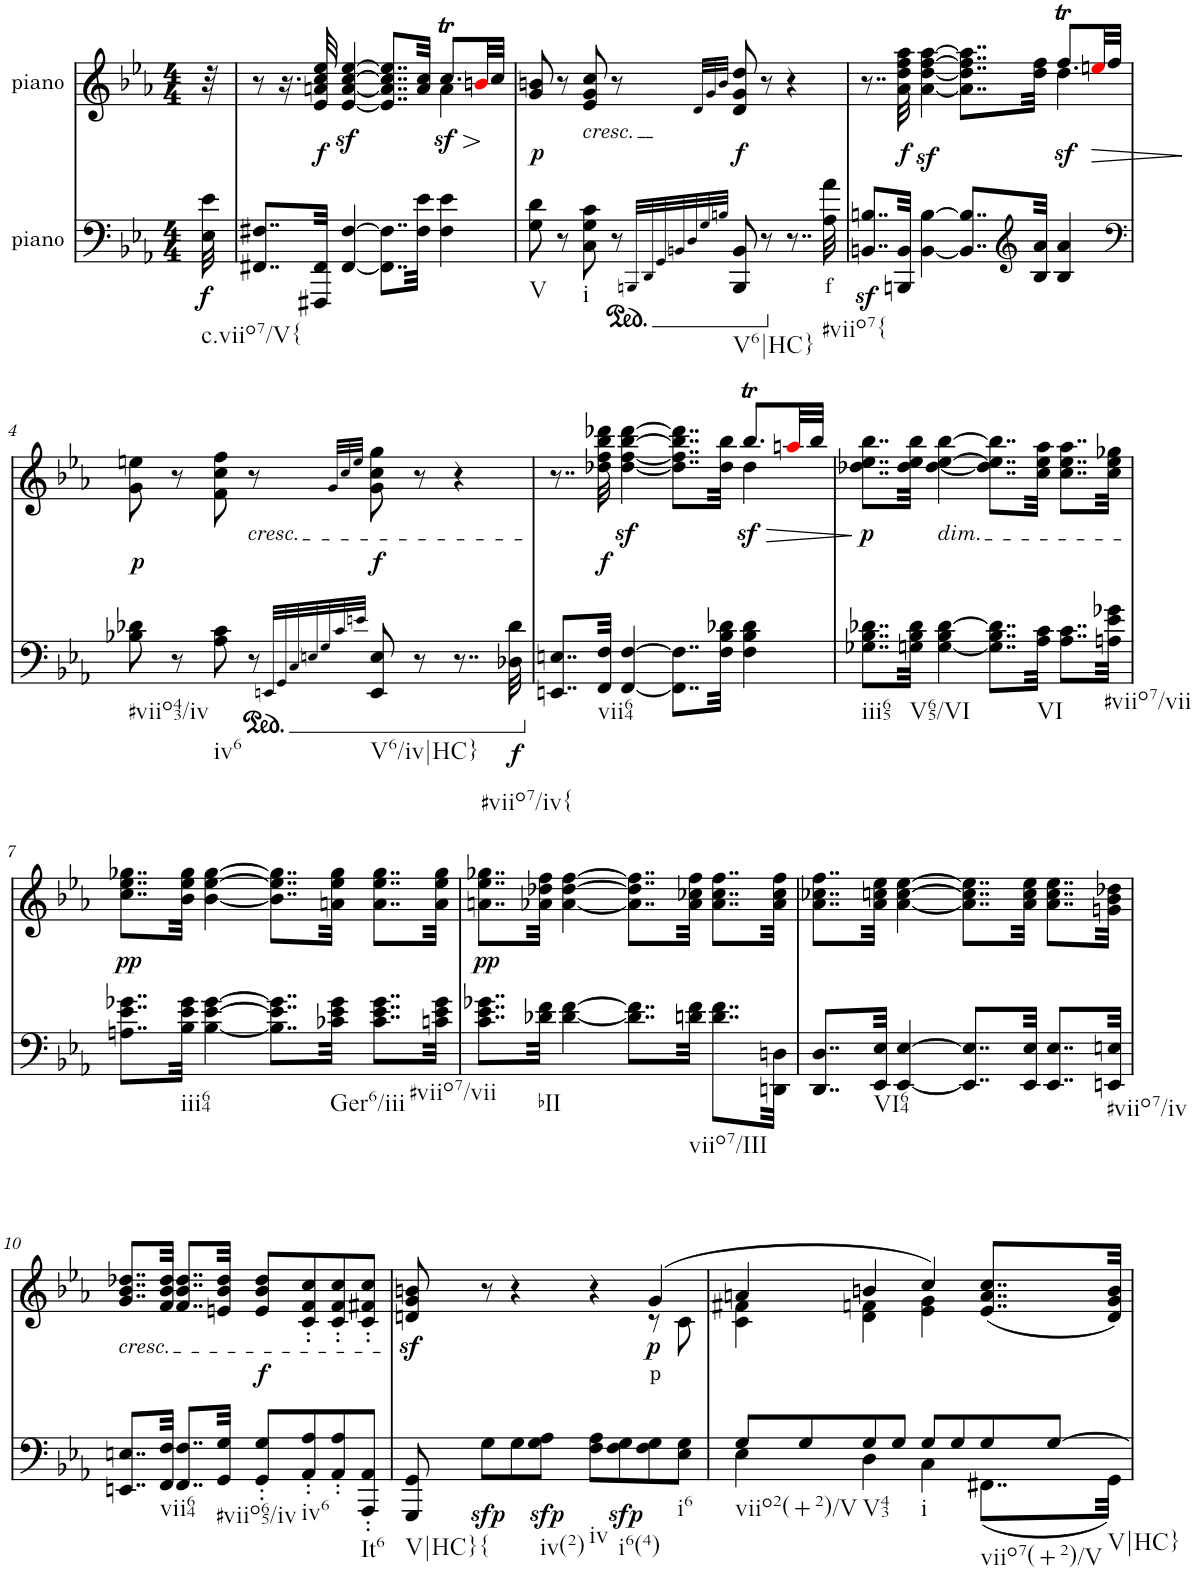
**kern	**text	**dynam	**kern	**text	**dynam
*part2	*part2	*part2	*part1	*part1	*part1
*staff2	*staff2	*staff2	*staff1	*staff1	*staff1
*I"piano	*	*	*I"piano	*	*
*I'Pno	*	*	*I'Pno	*	*
*clefF4	*	*	*clefG2	*	*
*k[b-e-a-]	*	*	*k[b-e-a-]	*	*
*c:	*	*	*c:	*	*
*M4/4	*	*	*M4/4	*	*
=	=	=	=	=	=
!LO:TX:b:t=c.viio7/V{	!	!	!	!	!
!	!	!LO:DY:b	!	!	!
32E-\ 32e-\	.	f	32r	.	.
=1	=1	=1	=1	=1	=1
*	*	*	*^	*	*
8..FF#X/ 8..F#X/L	.	.	8r	2.ryy	.	.
.	.	.	16.r	.	.	.
!	!	!	!	!	!LO:LY:b	!
32FFF#X/ 32FF#/Jkk	.	.	32e-/ 32an/ 32cc/ 32ee-/	.	.	.
!	!	!	!	!	!	!LO:DY:b
[4FF#/ [4F#/	.	.	[<4e-/ [<4a/ [4cc/ [4ee-/	.	.	sf
8..FF#\] 8..F#\]L	.	.	8..e-/] 8..a/] 8..cc/] 8..ee-/]L	.	.	.
32F#\ 32e-\Jkk	.	.	32a/ 32cc/Jkk	.	.	.
!	!	!	!	!	!	!LO:HP:b
!	!	!	!	!	!	!LO:DY:n=1:b
4F#\ 4e-\	.	.	8.ccT/L	4a\	.	> sf
.	.	.	32bni/LL	.	.	.
.	.	.	32cc/JJJ	.	.	.
*	*	*	*v	*v	*	*
.	.	.	.	.	]
=2	=2	=2	=2	=2	=2
!LO:TX:b:t=V	!	!	!	!	!
!	!	!	!	!LO:LY:b	!
8G\ 8d\	.	.	8g/ 8bn/	.	.
8r	.	.	8r	.	.
!	!	!	!LO:TX:b:i:t=cresc.	!	!
!LO:TX:b:t=i	!	!	!	!	!
8C\ 8G\ 8c\	.	.	8e-/ 8g/ 8cc/	.	.
*ped	*	*	*	*	*
8r	.	.	8r	.	.
32qBBBn/LLL	.	.	.	.	.
32qDD/	.	.	.	.	.
32qGG/	.	.	.	.	.
32qBBn/	.	.	.	.	.
32qD/	.	.	32qd/LLL	.	.
32qG/	.	.	32qg/	.	.
32qBn/JJJ	.	.	32qb/JJJ	.	.
!LO:TX:b:t=V6|HC}	!	!	!	!	!
!	!	!	!	!LO:LY:b	!
8BBB/ 8BB/	.	.	8d/ 8g/ 8dd/	.	.
8r	.	.	8r	.	.
8..r	.	.	4r	.	.
!LO:TX:b:t=#viio7{	!	!	!	!	!
!	!LO:LY:b	!	!	!	!
32A-\ 32a-\	f	.	.	.	.
=3	=3	=3	=3	=3	=3
*Xped	*	*	*	*	*
*	*	*	*^	*	*
8..BBn/z< 8..Bn/z<L	.	.	8..r	2.ryy	.	.
!	!	!	!	!	!LO:LY:b	!
32BBBn/ 32BB/Jkk	.	.	32a-\ 32dd\ 32ff\ 32aa-\	.	.	.
!	!	!	!	!	!	!LO:DY:b
[4BB\ [4B\	.	.	[4a-\ [4dd\ [>4ff\ [>4aa-\	.	.	sf
8..BB/] 8..B/]L	.	.	8..a-\] 8..dd\] 8..ff\] 8..aa-\]L	.	.	.
*clefG2	*	*	*	*	*	*
32B/ 32a-/Jkk	.	.	32dd\ 32ff\Jkk	.	.	.
!	!	!	!	!	!	!LO:DY:b
4B/ 4a-/	.	.	4dd\	8.ffT/L	.	sf
!	!	!	!	!	!	!LO:HP:b
.	.	.	.	32eeni/LL	.	>
.	.	.	.	32ff/JJJ	.	.
*	*	*	*v	*v	*	*
!!LO:LB:g=z
=4	=4	=4	=4	=4	=4
*clefF4	*	*	*	*	*
*	*	*	*^	*	*
!LO:TX:b:t=#viio43/iv	!	!	!	!	!	!
!	!	!	!	!	!LO:LY:b	!
*	*	*	*v	*v	*	*
8B-X\ 8d-X\	.	.	8g\ 8een\	.	.
8r	.	.	8r	.	.
!LO:TX:b:t=iv6	!	!	!	!	!
8A-\ 8c\	.	.	8f\ 8cc\ 8ff\	.	.
*ped	*	*	*	*	*
!	!	!	!LO:TX:b:i:t=cresc.	!	!
8r	.	.	8r	.	.
32qEEn/LLL	.	.	.	.	.
32qGG/	.	.	.	.	.
32qC/	.	.	.	.	.
32qEn/	.	.	.	.	.
32qG/	.	.	32qg/LLL	.	.
32qc/	.	.	32qcc/	.	.
32qen/JJJ	.	.	32qee/JJJ	.	.
!LO:TX:b:t=V6/iv|HC}	!	!	!	!	!
!	!	!	!	!LO:LY:b	!
8EE/ 8E/	.	.	8g\ 8cc\ 8gg\	.	.
8r	.	.	8r	.	.
8..r	.	.	4r	.	.
!LO:TX:b:t=#viio7/iv{	!	!	!	!	!
!	!LO:LY:b	!	!	!	!
32D-X\ 32d-\	.	.	.	.	.
=5	=5	=5	=5	=5	=5
*Xped	*	*	*	*	*
*	*	*	*^	*	*
8..EEn/ 8..En/L	.	.	8..r	2.ryy	.	.
!LO:TX:b:t=vii64	!	!	!	!	!	!
!	!	!	!	!	!LO:LY:b	!
32FF/ 32F/Jkk	.	.	32dd-X\ 32ff\ 32bb-\ 32ddd-X\	.	.	.
!	!	!	!	!	!	!LO:DY:b
[4FF/ [4F/	.	.	[4dd-\ [4ff\ [>4bb-\ [>4ddd-\	.	.	sf
8..FF\] 8..F\]L	.	.	8..dd-\] 8..ff\] 8..bb-\] 8..ddd-\]L	.	.	.
32F\ 32B-\ 32d-X\Jkk	.	.	32dd-\ 32bb-\Jkk	.	.	.
!	!	!	!	!	!	!LO:DY:b
4F\ 4B-\ 4d-\	.	.	4dd-\	8.bb-T/L	.	sf
.	.	.	.	32aani/LL	.	.
.	.	.	.	32bb-/JJJ	.	.
*	*	*	*v	*v	*	*
.	.	.	.	.	]
=6	=6	=6	=6	=6	=6
!LO:TX:b:t=iii65	!	!	!	!	!
!	!	!	!	!	!LO:DY:b
8..G-X\ 8..B-\ 8..d-X\L	.	.	8..dd-X\ 8..ee-\ 8..bb-\L	.	p
!LO:TX:b:t=V65/VI	!	!	!	!	!
32Gn\ 32B-\ 32d-\Jkk	.	.	32dd-\ 32ee-\ 32bb-\Jkk	.	.
!	!	!	!LO:TX:b:i:t=dim.	!	!
[4G\ 4B-\ [4d-\	.	.	[4dd-\ [4ee-\ [4bb-\	.	.
8..G\] 8..B-\ 8..d-\]L	.	.	8..dd-\] 8..ee-\] 8..bb-\]L	.	.
!LO:TX:b:t=VI	!	!	!	!	!
32A-\ 32c\Jkk	.	.	32cc\ 32ee-\ 32aa-\Jkk	.	.
8..A-\ 8..c\L	.	.	8..cc\ 8..ee-\ 8..aa-\L	.	.
!LO:TX:b:t=#viio7/vii	!	!	!	!	!
32An\ 32e-\ 32g-X\Jkk	.	.	32cc\ 32ee-\ 32gg-X\Jkk	.	.
!!LO:LB:g=z
=7	=7	=7	=7	=7	=7
!	!	!	!	!LO:LY:b	!
8..An\ 8..e-\ 8..g-X\L	.	.	8..cc\ 8..ee-\ 8..gg-X\L	.	.
!LO:TX:b:t=iii64	!	!	!	!	!
32B-\ 32e-\ 32g-\Jkk	.	.	32b-\ 32ee-\ 32gg-\Jkk	.	.
[4B-\ [4e-\ [4g-\	.	.	[4b-\ [4ee-\ [4gg-\	.	.
8..B-\] 8..e-\] 8..g-\]L	.	.	8..b-\] 8..ee-\] 8..gg-\]L	.	.
!LO:TX:b:t=Ger6/iii	!	!	!	!	!
32c-X\ 32e-\ 32g-\Jkk	.	.	32an\ 32ee-\ 32gg-\Jkk	.	.
8..c-\ 8..e-\ 8..g-\L	.	.	8..a\ 8..ee-\ 8..gg-\L	.	.
!LO:TX:b:t=#viio7/vii	!	!	!	!	!
32cn\ 32e-\ 32g-\Jkk	.	.	32a\ 32ee-\ 32gg-\Jkk	.	.
=8	=8	=8	=8	=8	=8
!	!	!	!	!LO:LY:b	!
8..c\ 8..e-\ 8..g-X\L	.	.	8..an\ 8..ee-\ 8..gg-X\L	.	.
!LO:TX:b:t=bII	!	!	!	!	!
32d-X\ 32f\Jkk	.	.	32a-X\ 32dd-X\ 32ff\Jkk	.	.
[4d-\ [4f\	.	.	[4a-\ [4dd-\ [4ff\	.	.
8..d-\] 8..f\]L	.	.	8..a-\] 8..dd-\] 8..ff\]L	.	.
!LO:TX:b:t=viio7/III	!	!	!	!	!
32dn\ 32f\Jkk	.	.	32a-\ 32cc-X\ 32ff\Jkk	.	.
8..d\ 8..f\L	.	.	8..a-\ 8..cc-\ 8..ff\L	.	.
32DDn\ 32Dn\Jkk	.	.	32a-\ 32cc-\ 32ff\Jkk	.	.
=9	=9	=9	=9	=9	=9
8..DD/ 8..D/L	.	.	8..a-\ 8..cc-X\ 8..ff\L	.	.
!LO:TX:b:t=VI64	!	!	!	!	!
32EE-/ 32E-/Jkk	.	.	32a-\ 32ccn\ 32ee-\Jkk	.	.
[4EE-/ [4E-/	.	.	[4a-\ [4cc\ [4ee-\	.	.
8..EE-/] 8..E-/]L	.	.	8..a-\] 8..cc\] 8..ee-\]L	.	.
32EE-/ 32E-/Jkk	.	.	32a-\ 32cc\ 32ee-\Jkk	.	.
8..EE-/ 8..E-/L	.	.	8..a-\ 8..cc\ 8..ee-\L	.	.
!LO:TX:b:t=#viio7/iv	!	!	!	!	!
32EEn/ 32En/Jkk	.	.	32gn\ 32b-\ 32dd-X\Jkk	.	.
!!LO:LB:g=z
=10	=10	=10	=10	=10	=10
!	!	!	!LO:TX:b:i:t=cresc.	!	!
8..EEn/ 8..En/L	.	.	8..g/ 8..b-/ 8..dd-X/L	.	.
!LO:TX:b:t=vii64	!	!	!	!	!
32FF/ 32F/Jkk	.	.	32f/ 32b-/ 32dd-/Jkk	.	.
8..FF/ 8..F/L	.	.	8..f/ 8..b-/ 8..dd-/L	.	.
!LO:TX:b:t=#viio65/iv	!	!	!	!	!
32GG/ 32G/Jkk	.	.	32en/ 32b-/ 32dd-/Jkk	.	.
!	!	!	!	!LO:LY:b	!
8GG/' 8G/'L	.	.	8e/ 8b-/ 8dd-/L	.	.
!LO:TX:b:t=iv6	!	!	!	!	!
8AA-/' 8A-/'	.	.	8c/' 8f/' 8cc/'	.	.
8AA-/' 8A-/'	.	.	8c/' 8f/' 8cc/'	.	.
!LO:TX:b:t=It6	!	!	!	!	!
8AAA-/' 8AA-/'J	.	.	8c/' 8f#X/' 8cc/'J	.	.
=11	=11	=11	=11	=11	=11
*	*	*	*^	*	*
!LO:TX:b:t=V|HC}	!	!	!	!	!	!
!	!	!	!	!	!	!LO:DY:b
8GGG/ 8GG/	.	.	8dn/ 8g/ 8bn/	2.ryy	.	sf
!LO:TX:b:t={	!	!	!	!	!	!
!	!	!LO:DY:b	!	!	!	!
8G\L	.	sfp	8r	.	.	.
8G\	.	.	4r	.	.	.
!LO:TX:b:t=iv(2)	!	!	!	!	!	!
!	!	!LO:DY:b	!	!	!	!
8G\ 8A-\J	.	sfp	.	.	.	.
!LO:TX:b:t=iv	!	!	!	!	!	!
8F\ 8A-\L	.	.	4r	.	.	.
!LO:TX:b:t=i6(4)	!	!	!	!	!	!
!	!	!LO:DY:b	!	!	!	!
8F\ 8G\	.	sfp	.	.	.	.
!	!	!	!	!	!LO:LY:b	!LO:DY:b
8F\ 8G\	.	.	(4g/	8r	p	p
!LO:TX:b:t=i6	!	!	!	!	!	!
8E-\ 8G\J	.	.	.	8c\	.	.
=12	=12	=12	=12	=12	=12	=12
*^	*	*	*	*	*	*
!LO:TX:b:t=viio2(+2)/V	!	!	!	!	!	!	!
8G/L	4E-\	.	.	4an/	4c\ 4f#X\	.	.
8G/	.	.	.	.	.	.	.
!LO:TX:b:t=V43	!	!	!	!	!	!	!
8G/	4D\	.	.	4bn/	4d\ 4fn\	.	.
8G/J	.	.	.	.	.	.	.
!LO:TX:b:t=i	!	!	!	!	!	!	!
8G/L	4C\	.	.	4cc/)	4e-\ 4g\	.	.
8G/	.	.	.	.	.	.	.
!LO:TX:b:t=viio7(+2)/V	!	!	!	!	!	!	!
8G/	(8..FF#X\L	.	.	(8..e-/ 8..a/ 8..cc/L	4ryy	.	.
!LO:TX:b:t=V|HC}	!	!	!	!	!	!	!
[8G/J	.	.	.	.	.	.	.
.	32GG\Jkk)	.	.	32d/ 32g/ 32b/Jkk)	.	.	.
*v	*v	*	*	*	*	*	*
*	*	*	*v	*v	*	*
=	=	=	=	=	=
*-	*-	*-	*-	*-	*-
